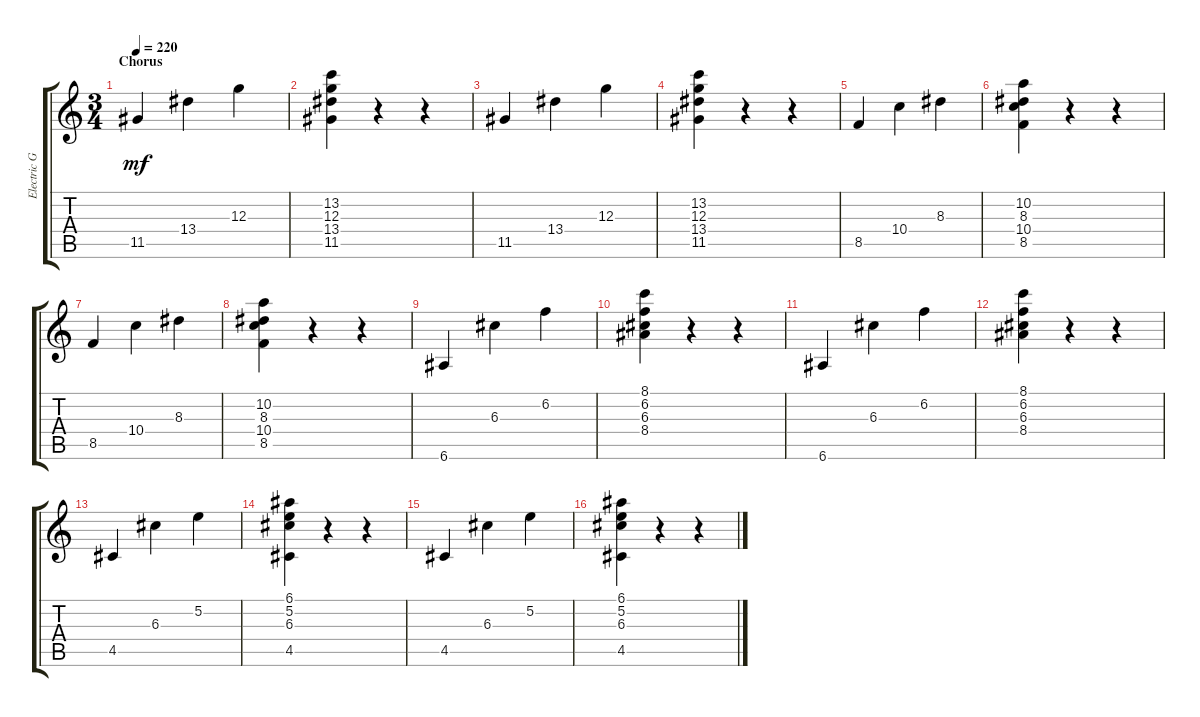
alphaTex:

\track ("Electric Guitar" "Electric G") {instrument electricguitarclean}
\staff {score tabs}
\tuning (E4 B3 G3 D3 A2 E2) {hide}
\ts (3 4)
\section ("" "Chorus")
\tempo 220
\clef g2
\ks c
11.5.4{dy mf} 13.4.4 12.3.4 |
(13.2 12.3 13.4 11.5).4 r.4 r.4 |
11.5.4 13.4.4 12.3.4 |
(13.2 12.3 13.4 11.5).4 r.4 r.4 |
8.5.4 10.4.4 8.3.4 |
(10.2 8.3 10.4 8.5).4 r.4 r.4 |
8.5.4 10.4.4 8.3.4 |
(10.2 8.3 10.4 8.5).4 r.4 r.4 |
6.6.4 6.3.4 6.2.4 |
(8.1 6.2 6.3 8.4).4 r.4 r.4 |
6.6.4 6.3.4 6.2.4 |
(8.1 6.2 6.3 8.4).4 r.4 r.4 |
4.5.4 6.3.4 5.2.4 |
(6.1 5.2 6.3 4.5).4 r.4 r.4 |
4.5.4 6.3.4 5.2.4 |
(6.1 5.2 6.3 4.5).4 r.4 r.4
